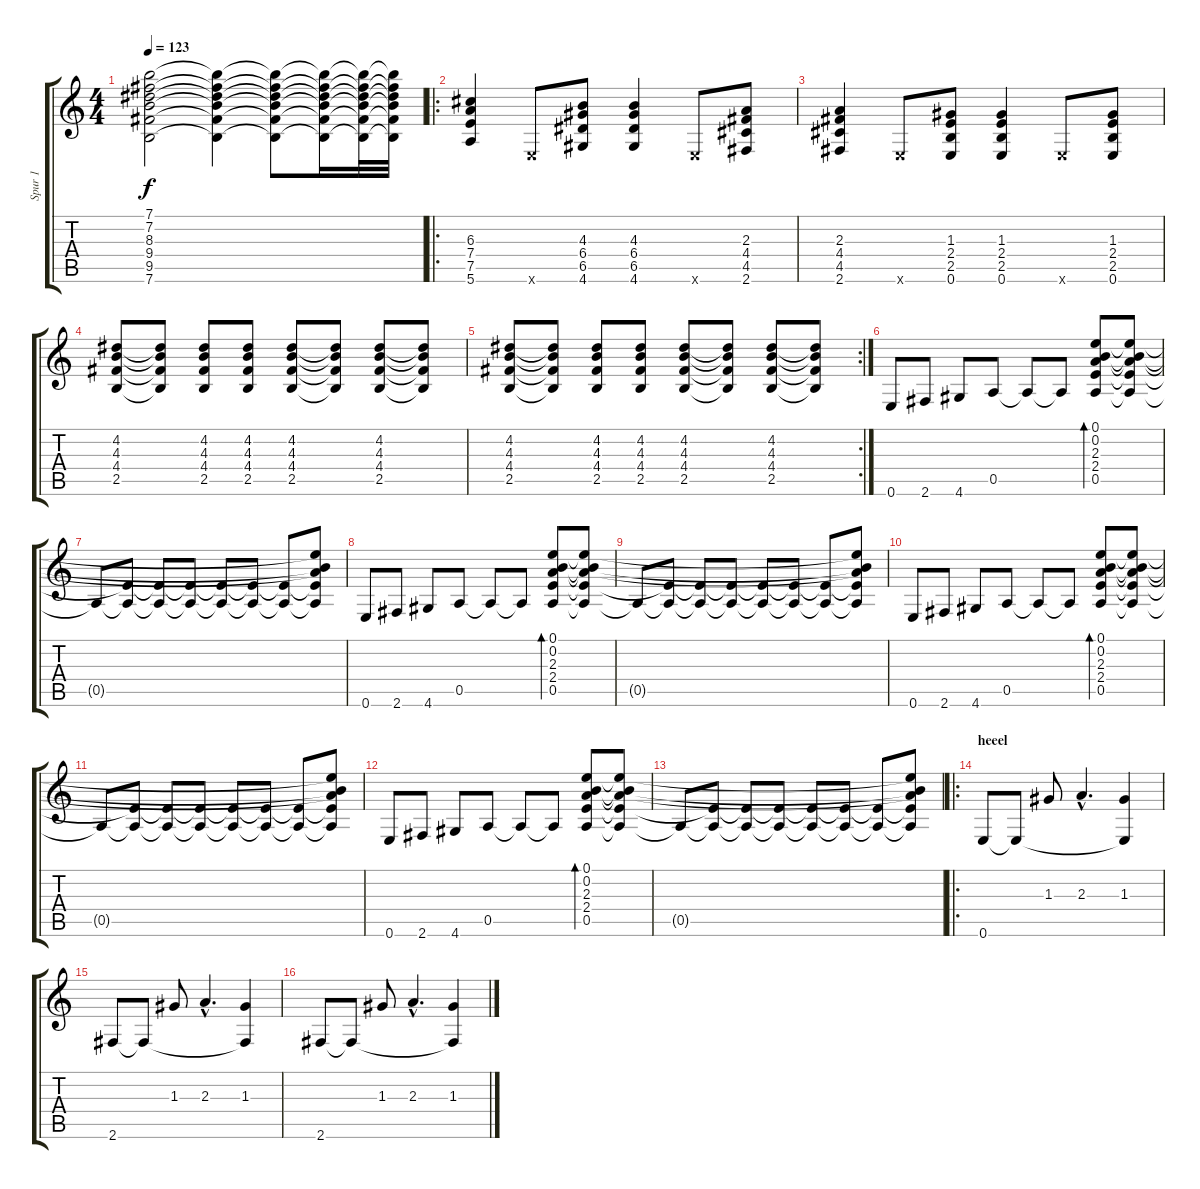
\track ("Spur 1" "Spur 1") {instrument overdrivenguitar}
\staff {score tabs}
\tuning (E4 B3 G3 D3 A2 E2) {hide}
\ts (4 4)
\tempo 123
\clef g2
\ks c
(7.1{t} 7.2{t} 8.3{t} 9.4{t} 9.5{t} 7.6{t}).2{dy f} (7.1{t} 7.2{t} 8.3{t} 9.4{t} 9.5{t} 7.6{t}).4 (7.1{t} 7.2{t} 8.3{t} 9.4{t} 9.5{t} 7.6{t}).8 (7.1{t} 7.2{t} 8.3{t} 9.4{t} 9.5{t} 7.6{t}).16 (7.1{t} 7.2{t} 8.3{t} 9.4{t} 9.5{t} 7.6{t}).32 (7.1{t} 7.2{t} 8.3{t} 9.4{t} 9.5{t} 7.6{t}).32{volume 11} |
\ro
\section ("" "")
(6.3 7.4 7.5 5.6).4{volume 13} 0.6{x}.8 (4.3 6.4 6.5 4.6).8 (4.3 6.4 6.5 4.6).4 0.6{x}.8 (2.3 4.4 4.5 2.6).8 |
(2.3 4.4 4.5 2.6).4 0.6{x}.8 (1.3 2.4 2.5 0.6).8 (1.3 2.4 2.5 0.6).4 0.6{x}.8 (1.3 2.4 2.5 0.6).8 |
(4.2 4.3 4.4 2.5).8 (4.2{t} 4.3{t} 4.4{t} 2.5{t}).8 (4.2 4.3 4.4 2.5).8 (4.2 4.3 4.4 2.5).8 (4.2 4.3 4.4 2.5).8 (4.2{t} 4.3{t} 4.4{t} 2.5{t}).8 (4.2 4.3 4.4 2.5).8 (4.2{t} 4.3{t} 4.4{t} 2.5{t}).8 |
\rc 2
(4.2 4.3 4.4 2.5).8 (4.2{t} 4.3{t} 4.4{t} 2.5{t}).8 (4.2 4.3 4.4 2.5).8 (4.2 4.3 4.4 2.5).8 (4.2 4.3 4.4 2.5).8 (4.2{t} 4.3{t} 4.4{t} 2.5{t}).8 (4.2 4.3 4.4 2.5).8 (4.2{t} 4.3{t} 4.4{t} 2.5{t}).8 |
\section ("" "")
0.6.8 2.6.8 4.6.8 0.5.8 0.5{t}.8 0.5{t}.8 (0.1 0.2 2.3 2.4 0.5).8{bd 480} (0.1{t} 0.2{t} 2.3{t} 2.4{t} 0.5{t}).8 |
0.5{t}.8 (2.4{t} 0.5{t}).8 (2.4{t} 0.5{t}).8 (2.4{t} 0.5{t}).8 (2.4{t} 0.5{t}).8 (2.4{t} 0.5{t}).8 (2.4{t} 0.5{t}).8 (0.1{t} 0.2{t} 2.3{t} 2.4{t} 0.5{t}).8 |
0.6.8 2.6.8 4.6.8 0.5.8 0.5{t}.8 0.5{t}.8 (0.1 0.2 2.3 2.4 0.5).8{bd 480} (0.1{t} 0.2{t} 2.3{t} 2.4{t} 0.5{t}).8 |
0.5{t}.8 (2.4{t} 0.5{t}).8 (2.4{t} 0.5{t}).8 (2.4{t} 0.5{t}).8 (2.4{t} 0.5{t}).8 (2.4{t} 0.5{t}).8 (2.4{t} 0.5{t}).8 (0.1{t} 0.2{t} 2.3{t} 2.4{t} 0.5{t}).8 |
0.6.8 2.6.8 4.6.8 0.5.8 0.5{t}.8 0.5{t}.8 (0.1 0.2 2.3 2.4 0.5).8{bd 480} (0.1{t} 0.2{t} 2.3{t} 2.4{t} 0.5{t}).8 |
0.5{t}.8 (2.4{t} 0.5{t}).8 (2.4{t} 0.5{t}).8 (2.4{t} 0.5{t}).8 (2.4{t} 0.5{t}).8 (2.4{t} 0.5{t}).8 (2.4{t} 0.5{t}).8 (0.1{t} 0.2{t} 2.3{t} 2.4{t} 0.5{t}).8 |
0.6.8 2.6.8 4.6.8 0.5.8 0.5{t}.8 0.5{t}.8 (0.1 0.2 2.3 2.4 0.5).8{bd 480} (0.1{t} 0.2{t} 2.3{t} 2.4{t} 0.5{t}).8 |
0.5{t}.8 (2.4{t} 0.5{t}).8 (2.4{t} 0.5{t}).8 (2.4{t} 0.5{t}).8 (2.4{t} 0.5{t}).8 (2.4{t} 0.5{t}).8 (2.4{t} 0.5{t}).8 (0.1{t} 0.2{t} 2.3{t} 2.4{t} 0.5{t}).8 |
\ro
\section ("" "heeel")
0.6.8 0.6{t}.8 1.3.8 2.3{hac}.4{d} (1.3 0.6{t}).4 |
2.6.8 2.6{t}.8 1.3.8 2.3{hac}.4{d} (1.3 2.6{t}).4 |
2.6.8 2.6{t}.8 1.3.8 2.3{hac}.4{d} (1.3 2.6{t}).4
